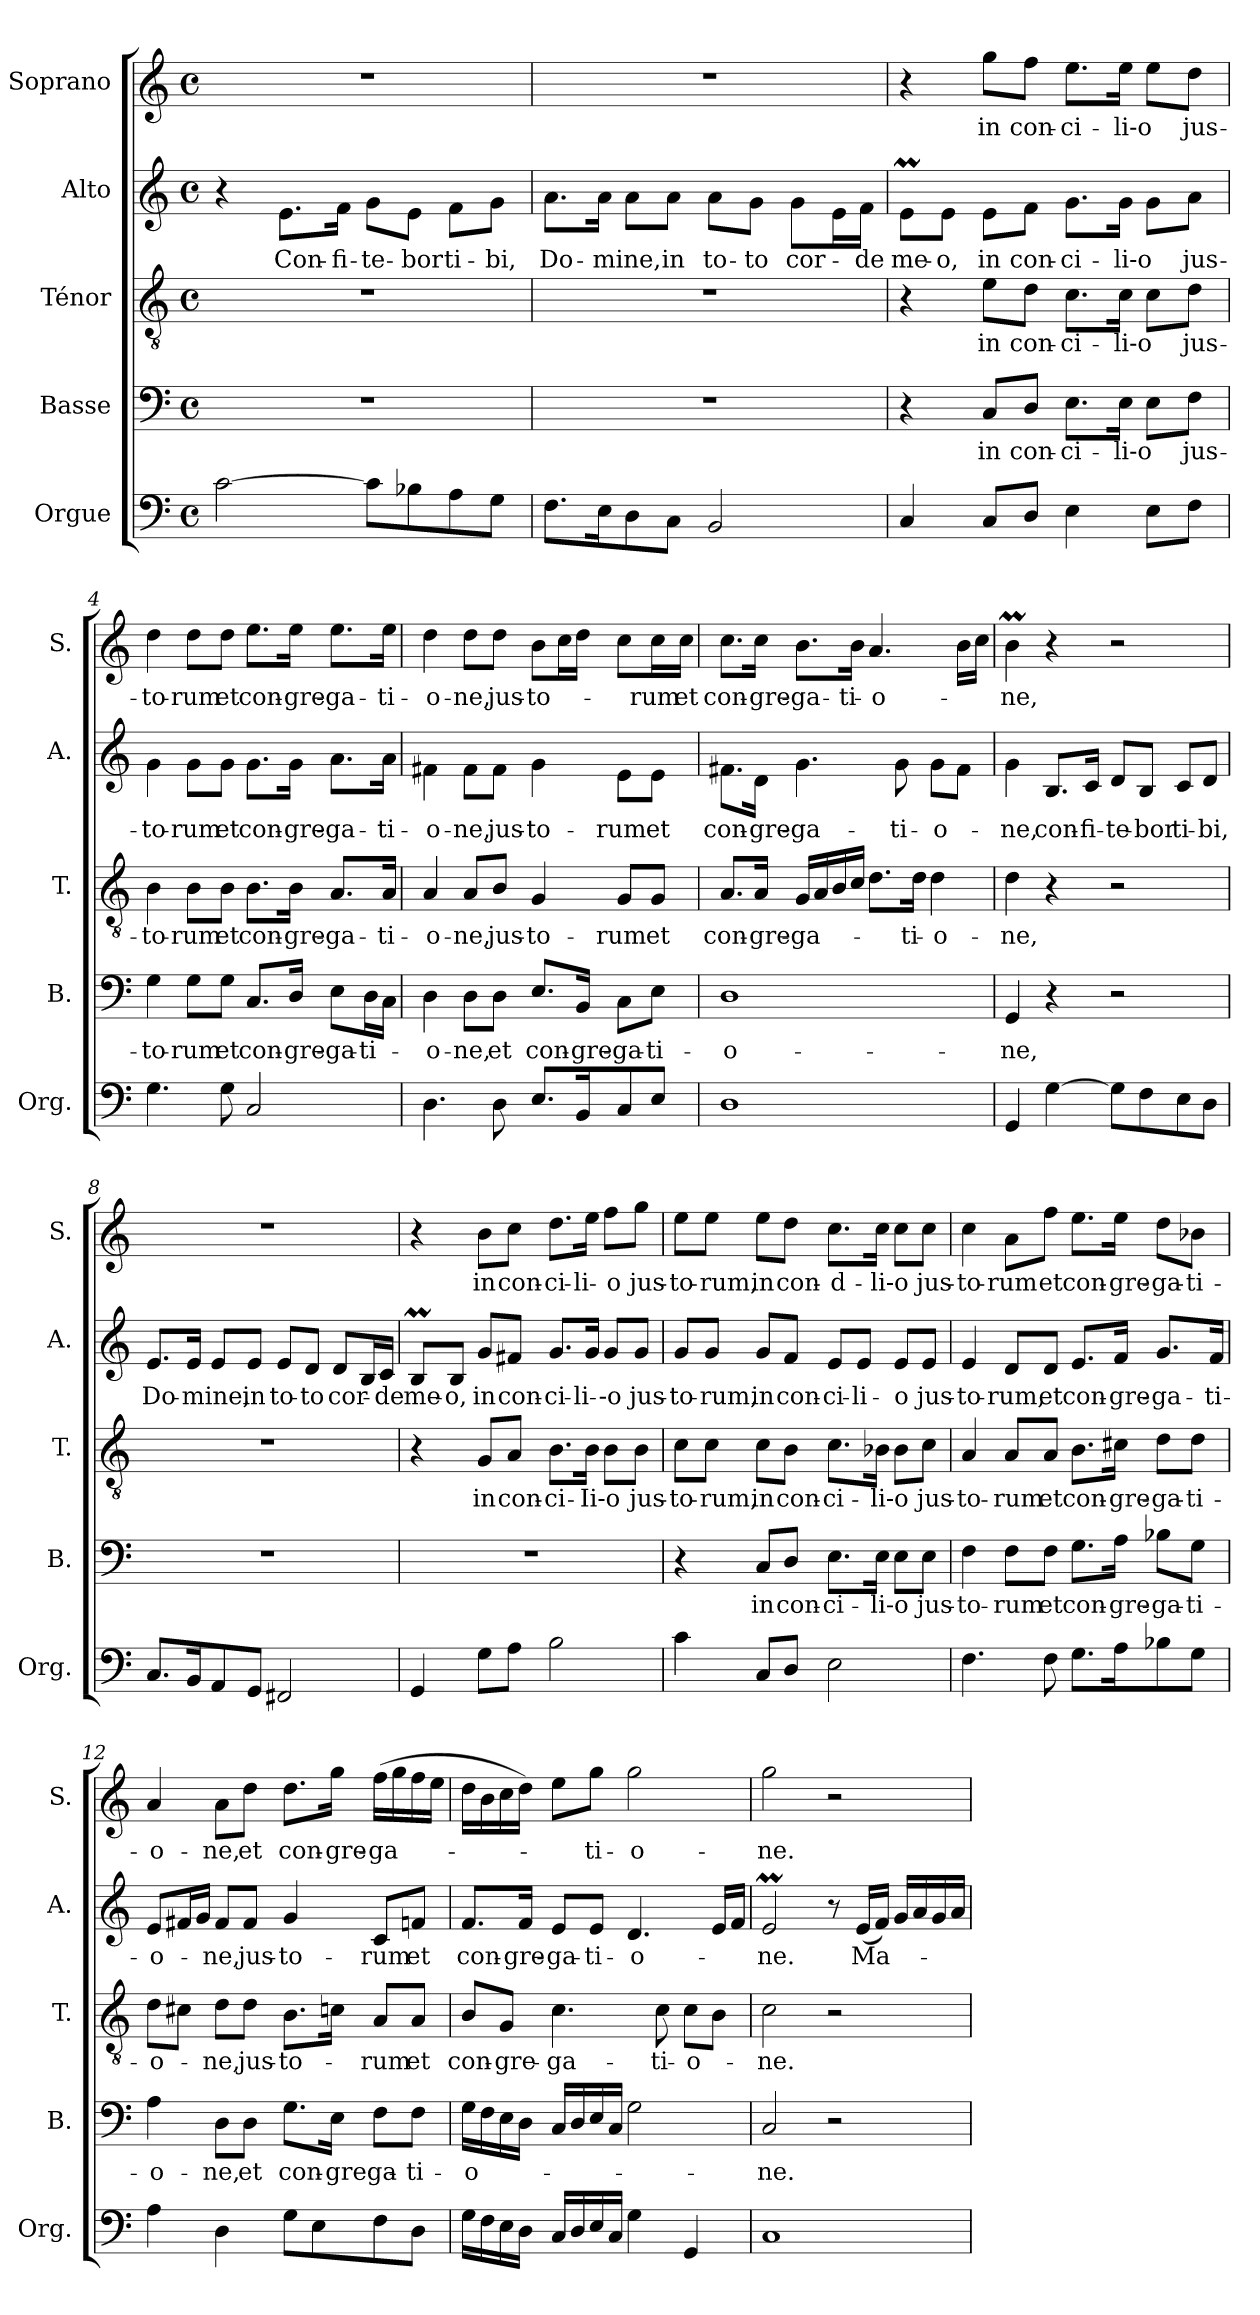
**kern	**kern	**text	**kern	**text	**kern	**text	**kern	**text
*part5	*part4	*part4	*part3	*part3	*part2	*part2	*part1	*part1
*staff5	*staff4	*staff4	*staff3	*staff3	*staff2	*staff2	*staff1	*staff1
*I"Orgue	*I"Basse	*	*I"Ténor	*	*I"Alto	*	*I"Soprano	*
*I'Org.	*I'B.	*	*I'T.	*	*I'A.	*	*I'S.	*
*clefF4	*clefF4	*	*clefGv2	*	*clefG2	*	*clefG2	*
*k[]	*k[]	*	*k[]	*	*k[]	*	*k[]	*
*M4/4	*M4/4	*	*M4/4	*	*M4/4	*	*M4/4	*
*met(c)	*met(c)	*	*met(c)	*	*met(c)	*	*met(c)	*
*MM92	*MM92	*	*MM92	*	*MM92	*	*MM92	*
=1	=1	=1	=1	=1	=1	=1	=1	=1
[2c\	1r	.	1r	.	4r	.	1r	.
!	!	!	!	!	!	!LO:LY:b	!	!
.	.	.	.	.	8.e\L	-Con-	.	.
!	!	!	!	!	!	!LO:LY:b	!	!
.	.	.	.	.	16f\Jk	-fi-	.	.
!	!	!	!	!	!	!LO:LY:b	!	!
8c\L]	.	.	.	.	8g\L	-te-	.	.
!	!	!	!	!	!	!LO:LY:b	!	!
8B-X\	.	.	.	.	8e\J	-bor	.	.
!	!	!	!	!	!	!LO:LY:b	!	!
8A\	.	.	.	.	8f\L	ti-	.	.
!	!	!	!	!	!	!LO:LY:b	!	!
8G\J	.	.	.	.	8g\J	-bi,	.	.
=2	=2	=2	=2	=2	=2	=2	=2	=2
!	!	!	!	!	!	!LO:LY:b	!	!
8.F\L	1r	.	1r	.	8.a\L	Do-	1r	.
!	!	!	!	!	!	!LO:LY:b	!	!
16E\K	.	.	.	.	16a\Jk	-mine,	.	.
8D\	.	.	.	.	8a\L	.	.	.
!	!	!	!	!	!	!LO:LY:b	!	!
8C\J	.	.	.	.	8a\J	in	.	.
!	!	!	!	!	!	!LO:LY:b	!	!
2BB/	.	.	.	.	8a\L	to-	.	.
!	!	!	!	!	!	!LO:LY:b	!	!
.	.	.	.	.	8g\J	-to	.	.
!	!	!	!	!	!	!LO:LY:b	!	!
.	.	.	.	.	8g\L	cor-	.	.
.	.	.	.	.	16e\L	.	.	.
!	!	!	!	!	!	!LO:LY:b	!	!
.	.	.	.	.	16f\JJ	-de	.	.
=3	=3	=3	=3	=3	=3	=3	=3	=3
!	!	!	!	!	!	!LO:LY:b	!	!
4C/	4r	.	4r	.	8em\L	me-	4r	.
!	!	!	!	!	!	!LO:LY:b	!	!
.	.	.	.	.	8e\J	-o,	.	.
!	!	!LO:LY:b	!	!LO:LY:b	!	!LO:LY:b	!	!LO:LY:b
8C/L	8C/L	-in	8e\L	-in	8e\L	in	8gg\L	in
!	!	!LO:LY:b	!	!LO:LY:b	!	!LO:LY:b	!	!LO:LY:b
8D/J	8D/J	con-	8d\J	con-	8f\J	con-	8ff\J	con-
!	!	!LO:LY:b	!	!LO:LY:b	!	!LO:LY:b	!	!LO:LY:b
4E\	8.E\L	-ci-	8.c\L	-ci-	8.g\L	-ci-	8.ee\L	-ci-
!	!	!LO:LY:b	!	!LO:LY:b	!	!LO:LY:b	!	!LO:LY:b
.	16E\Jk	-li-o	16c\Jk	-li-o	16g\Jk	-li-o	16ee\Jk	-li-o
8E\L	8E\L	.	8c\L	.	8g\L	.	8ee\L	.
!	!	!LO:LY:b	!	!LO:LY:b	!	!LO:LY:b	!	!LO:LY:b
8F\J	8F\J	jus-	8d\J	jus-	8a\J	jus-	8dd\J	jus-
=4	=4	=4	=4	=4	=4	=4	=4	=4
!	!	!LO:LY:b	!	!LO:LY:b	!	!LO:LY:b	!	!LO:LY:b
4.G\	4G\	-to-	4B\	-to-	4g\	-to-	4dd\	-to-
!	!	!LO:LY:b	!	!LO:LY:b	!	!LO:LY:b	!	!LO:LY:b
.	8G\L	-rum	8B\L	-rum	8g\L	-rum	8dd\L	-rum
!	!	!LO:LY:b	!	!LO:LY:b	!	!LO:LY:b	!	!LO:LY:b
8G\	8G\J	et	8B\J	et	8g\J	et	8dd\J	et
!	!	!LO:LY:b	!	!LO:LY:b	!	!LO:LY:b	!	!LO:LY:b
2C/	8.C/L	con-	8.B\L	con-	8.g\L	con-	8.ee\L	con-
!	!	!LO:LY:b	!	!LO:LY:b	!	!LO:LY:b	!	!LO:LY:b
.	16D/Jk	-gre-	16B\Jk	-gre-	16g\Jk	-gre-	16ee\Jk	-gre-
!	!	!LO:LY:b	!	!LO:LY:b	!	!LO:LY:b	!	!LO:LY:b
.	8E\L	-ga-	8.A/L	-ga-	8.a\L	-ga-	8.ee\L	-ga-
!	!	!LO:LY:b	!	!	!	!	!	!
.	16D\L	-ti-	.	.	.	.	.	.
!	!	!	!	!LO:LY:b	!	!LO:LY:b	!	!LO:LY:b
.	16C\JJ	.	16A/Jk	-ti-	16a\Jk	-ti-	16ee\Jk	-ti-
!!LO:LB:g=z
=5	=5	=5	=5	=5	=5	=5	=5	=5
!	!	!LO:LY:b	!	!LO:LY:b	!	!LO:LY:b	!	!LO:LY:b
4.D\	4D\	-o-	4A/	-o-	4f#X\	-o-	4dd\	-o-
!	!	!LO:LY:b	!	!LO:LY:b	!	!LO:LY:b	!	!LO:LY:b
.	8D\L	-ne,	8A/L	-ne,	8f#\L	-ne,	8dd\L	-ne,
!	!	!LO:LY:b	!	!LO:LY:b	!	!LO:LY:b	!	!LO:LY:b
8D\	8D\J	et	8B/J	jus-	8f#\J	jus-	8dd\J	jus-
!	!	!LO:LY:b	!	!LO:LY:b	!	!LO:LY:b	!	!LO:LY:b
8.E/L	8.E/L	con-	4G/	-to-	4g\	-to-	8b\L	-to-
.	.	.	.	.	.	.	16cc\L	.
!	!	!LO:LY:b	!	!	!	!	!	!
16BB/K	16BB/Jk	-gre-	.	.	.	.	16dd\JJ	.
!	!	!LO:LY:b	!	!LO:LY:b	!	!LO:LY:b	!	!
8C/	8C\L	-ga--	8G/L	-rum	8e\L	-rum	8cc\L	.
!	!	!LO:LY:b	!	!LO:LY:b	!	!LO:LY:b	!	!LO:LY:b
8E/J	8E\J	-ti-	8G/J	et	8e\J	et	16cc\L	-rum
!	!	!	!	!	!	!	!	!LO:LY:b
.	.	.	.	.	.	.	16cc\JJ	et
=6	=6	=6	=6	=6	=6	=6	=6	=6
!	!	!LO:LY:b	!	!LO:LY:b	!	!LO:LY:b	!	!LO:LY:b
1D	1D	-o-	8.A/L	con-	8.f#X\L	con-	8.cc\L	con-
!	!	!	!	!LO:LY:b	!	!LO:LY:b	!	!LO:LY:b
.	.	.	16A/Jk	-gre-	16d\Jk	-gre-	16cc\Jk	-gre-
!	!	!	!	!LO:LY:b	!	!LO:LY:b	!	!LO:LY:b
.	.	.	16G/LL	-ga-	4.g\	-ga-	8.b\L	-ga-
.	.	.	16A/	.	.	.	.	.
.	.	.	16B/	.	.	.	.	.
!	!	!	!	!	!	!	!	!LO:LY:b
.	.	.	16c/JJ	.	.	.	16b\Jk	-ti-
!	!	!	!	!	!	!	!	!LO:LY:b
.	.	.	8.d\L	.	.	.	4.a/	-o-
!	!	!	!	!	!	!LO:LY:b	!	!
.	.	.	.	.	8g\	-ti-	.	.
!	!	!	!	!LO:LY:b	!	!	!	!
.	.	.	16d\Jk	-ti-	.	.	.	.
!	!	!	!	!LO:LY:b	!	!LO:LY:b	!	!
.	.	.	4d\	-o-	8g\L	-o-	.	.
.	.	.	.	.	8f#\J	.	16b\LL	.
.	.	.	.	.	.	.	16cc\JJ	.
=7	=7	=7	=7	=7	=7	=7	=7	=7
!	!	!LO:LY:b	!	!LO:LY:b	!	!LO:LY:b	!	!LO:LY:b
4GG/	4GG/	-ne,	4d\	-ne,	4g\	-ne,	4bm\	-ne,
!	!	!	!	!	!	!LO:LY:b	!	!
[4G\	4r	.	4r	.	8.B/L	con-	4r	.
!	!	!	!	!	!	!LO:LY:b	!	!
.	.	.	.	.	16c/Jk	-fi-	.	.
!	!	!	!	!	!	!LO:LY:b	!	!
8G\L]	2r	.	2r	.	8d/L	-te-	2r	.
!	!	!	!	!	!	!LO:LY:b	!	!
8F\	.	.	.	.	8B/J	-bor	.	.
!	!	!	!	!	!	!LO:LY:b	!	!
8E\	.	.	.	.	8c/L	ti-	.	.
!	!	!	!	!	!	!LO:LY:b	!	!
8D\J	.	.	.	.	8d/J	-bi,	.	.
=8	=8	=8	=8	=8	=8	=8	=8	=8
!	!	!	!	!	!	!LO:LY:b	!	!
8.C/L	1r	.	1r	.	8.e/L	Do-	1r	.
!	!	!	!	!	!	!LO:LY:b	!	!
16BB/K	.	.	.	.	16e/Jk	-mine,	.	.
8AA/	.	.	.	.	8e/L	.	.	.
!	!	!	!	!	!	!LO:LY:b	!	!
8GG/J	.	.	.	.	8e/J	in	.	.
!	!	!	!	!	!	!LO:LY:b	!	!
2FF#X/	.	.	.	.	8e/L	to-	.	.
!	!	!	!	!	!	!LO:LY:b	!	!
.	.	.	.	.	8d/J	-to	.	.
!	!	!	!	!	!	!LO:LY:b	!	!
.	.	.	.	.	8d/L	cor-	.	.
.	.	.	.	.	16B/L	.	.	.
!	!	!	!	!	!	!LO:LY:b	!	!
.	.	.	.	.	16c/JJ	-de	.	.
!!LO:PB:g=z
=9	=9	=9	=9	=9	=9	=9	=9	=9
!	!	!	!	!	!	!LO:LY:b	!	!
4GG/	1r	.	4r	.	8Bm/L	me-	4r	.
!	!	!	!	!	!	!LO:LY:b	!	!
.	.	.	.	.	8B/J	-o,	.	.
!	!	!	!	!LO:LY:b	!	!LO:LY:b	!	!LO:LY:b
8G\L	.	.	8G/L	in	8g/L	in	8b\L	in
!	!	!	!	!LO:LY:b	!	!LO:LY:b	!	!LO:LY:b
8A\J	.	.	8A/J	con-	8f#X/J	con-	8cc\J	con-
!	!	!	!	!LO:LY:b	!	!LO:LY:b	!	!LO:LY:b
2B\	.	.	8.B\L	-ci-	8.g/L	-ci-	8.dd\L	-ci-
!	!	!	!	!LO:LY:b	!	!LO:LY:b	!	!LO:LY:b
.	.	.	16B\Jk	-Ii-o	16g/Jk	-li-	16ee\Jk	-li-
!	!	!	!	!	!	!LO:LY:b	!	!LO:LY:b
.	.	.	8B\L	.	8g/L	--o	8ff\L	-o
!	!	!	!	!LO:LY:b	!	!LO:LY:b	!	!LO:LY:b
.	.	.	8B\J	jus-	8g/J	jus-	8gg\J	jus-
=10	=10	=10	=10	=10	=10	=10	=10	=10
!	!	!	!	!LO:LY:b	!	!LO:LY:b	!	!LO:LY:b
4c\	4r	.	8c\L	-to-	8g/L	-to-	8ee\L	-to-
!	!	!	!	!LO:LY:b	!	!LO:LY:b	!	!LO:LY:b
.	.	.	8c\J	-rum,	8g/J	-rum,	8ee\J	-rum,
!	!	!LO:LY:b	!	!LO:LY:b	!	!LO:LY:b	!	!LO:LY:b
8C/L	8C/L	in	8c\L	in	8g/L	in	8ee\L	in
!	!	!LO:LY:b	!	!LO:LY:b	!	!LO:LY:b	!	!LO:LY:b
8D/J	8D/J	con-	8B\J	con-	8f/J	con-	8dd\J	con-
!	!	!LO:LY:b	!	!LO:LY:b	!	!LO:LY:b	!	!LO:LY:b
2E\	8.E\L	-ci-	8.c\L	-ci-	8e/L	-ci-	8.cc\L	-d-
!	!	!	!	!	!	!LO:LY:b	!	!
.	.	.	.	.	8e/J	-li-	.	.
!	!	!LO:LY:b	!	!LO:LY:b	!	!	!	!LO:LY:b
.	16E\Jk	-li-o	16B-X\Jk	-li-o	.	.	16cc\Jk	-li-o
!	!	!	!	!	!	!LO:LY:b	!	!
.	8E\L	.	8B-\L	.	8e/L	-o	8cc\L	.
!	!	!LO:LY:b	!	!LO:LY:b	!	!LO:LY:b	!	!LO:LY:b
.	8E\J	jus-	8c\J	jus-	8e/J	jus-	8cc\J	jus-
=11	=11	=11	=11	=11	=11	=11	=11	=11
!	!	!LO:LY:b	!	!LO:LY:b	!	!LO:LY:b	!	!LO:LY:b
4.F\	4F\	-to-	4A/	-to-	4e/	-to-	4cc\	-to-
!	!	!LO:LY:b	!	!LO:LY:b	!	!LO:LY:b	!	!LO:LY:b
.	8F\L	-rum	8A/L	-rum	8d/L	-rum,	8a\L	-rum
!	!	!LO:LY:b	!	!LO:LY:b	!	!LO:LY:b	!	!LO:LY:b
8F\	8F\J	et	8A/J	et	8d/J	et	8ff\J	et
!	!	!LO:LY:b	!	!LO:LY:b	!	!LO:LY:b	!	!LO:LY:b
8.G\L	8.G\L	con-	8.B\L	con-	8.e/L	con-	8.ee\L	con-
!	!	!LO:LY:b	!	!LO:LY:b	!	!LO:LY:b	!	!LO:LY:b
16A\K	16A\Jk	-gre-	16c#X\Jk	-gre-	16f/Jk	-gre-	16ee\Jk	-gre-
!	!	!LO:LY:b	!	!LO:LY:b	!	!LO:LY:b	!	!LO:LY:b
8B-X\	8B-X\L	-ga-	8d\L	-ga-	8.g/L	-ga-	8dd\L	-ga-
!	!	!LO:LY:b	!	!LO:LY:b	!	!	!	!LO:LY:b
8G\J	8G\J	-ti-	8d\J	-ti-	.	.	8b-X\J	-ti-
!	!	!	!	!	!	!LO:LY:b	!	!
.	.	.	.	.	16f/Jk	-ti-	.	.
=12	=12	=12	=12	=12	=12	=12	=12	=12
!	!	!LO:LY:b	!	!LO:LY:b	!	!LO:LY:b	!	!LO:LY:b
4A\	4A\	-o-	8d\L	-o-	8e/L	-o-	4a/	-o-
.	.	.	8c#X\J	.	16f#X/L	.	.	.
.	.	.	.	.	16g/JJ	.	.	.
!	!	!LO:LY:b	!	!LO:LY:b	!	!LO:LY:b	!	!LO:LY:b
4D\	8D\L	-ne,	8d\L	-ne,	8f#/L	-ne,	8a\L	-ne,
!	!	!LO:LY:b	!	!LO:LY:b	!	!LO:LY:b	!	!LO:LY:b
.	8D\J	et	8d\J	jus-	8f#/J	jus-	8dd\J	et
!	!	!LO:LY:b	!	!LO:LY:b	!	!LO:LY:b	!	!LO:LY:b
8G\L	8.G\L	con-	8.B\L	-to-	4g/	-to-	8.dd\L	con-
8E\	.	.	.	.	.	.	.	.
!	!	!LO:LY:b	!	!	!	!	!	!LO:LY:b
.	16E\Jk	-grega-	16cn\Jk	.	.	.	16gg\Jk	-gre-
!	!	!	!	!LO:LY:b	!	!LO:LY:b	!	!LO:LY:b
8F\	8F\L	.	8A/L	-rum	8c/L	-rum	(>16ff\LL	-ga-
.	.	.	.	.	.	.	16gg\	.
!	!	!LO:LY:b	!	!LO:LY:b	!	!LO:LY:b	!	!
8D\J	8F\J	-ti-	8A/J	et	8fn/J	et	16ff\	.
.	.	.	.	.	.	.	16ee\JJ	.
!!LO:LB:g=z
=13	=13	=13	=13	=13	=13	=13	=13	=13
!	!	!LO:LY:b	!	!LO:LY:b	!	!LO:LY:b	!	!
16G\LL	16G\LL	o-	8B/L	con-	8.f/L	con-	16dd\LL	.
16F\	16F\	.	.	.	.	.	16b\	.
!	!	!	!	!LO:LY:b	!	!	!	!
16E\	16E\	.	8G/J	-gre-	.	.	16cc\	.
!	!	!	!	!	!	!LO:LY:b	!	!
16D\JJ	16D\JJ	.	.	.	16f/Jk	-gre-	16dd\JJ)	.
!	!	!	!	!LO:LY:b	!	!LO:LY:b	!	!
16C/LL	16C/LL	.	4.c\	-ga-	8e/L	-ga-	8ee\L	.
16D/	16D/	.	.	.	.	.	.	.
!	!	!	!	!	!	!LO:LY:b	!	!LO:LY:b
16E/	16E/	.	.	.	8e/J	-ti-	8gg\J	-ti-
16C/JJ	16C/JJ	.	.	.	.	.	.	.
!	!	!	!	!	!	!LO:LY:b	!	!LO:LY:b
4G\	2G\	.	.	.	4.d/	-o-	2gg\	-o-
!	!	!	!	!LO:LY:b	!	!	!	!
.	.	.	8c\	-ti-	.	.	.	.
!	!	!	!	!LO:LY:b	!	!	!	!
4GG/	.	.	8c\L	-o-	.	.	.	.
.	.	.	8B\J	.	16e/LL	.	.	.
.	.	.	.	.	16f/JJ	.	.	.
=14	=14	=14	=14	=14	=14	=14	=14	=14
!	!	!LO:LY:b	!	!LO:LY:b	!	!LO:LY:b	!	!LO:LY:b
1C	2C/	-ne.	2c\	-ne.	2em/	-ne.	2gg\	-ne.
.	2r	.	2r	.	8r	.	2r	.
!	!	!	!	!	!	!LO:LY:b	!	!
.	.	.	.	.	(<16e/LL	Ma-	.	.
.	.	.	.	.	16f/JJ)	.	.	.
.	.	.	.	.	16g/LL	.	.	.
.	.	.	.	.	16a/	.	.	.
.	.	.	.	.	16g/	.	.	.
.	.	.	.	.	16a/JJ	.	.	.
=	=	=	=	=	=	=	=	=
*-	*-	*-	*-	*-	*-	*-	*-	*-
